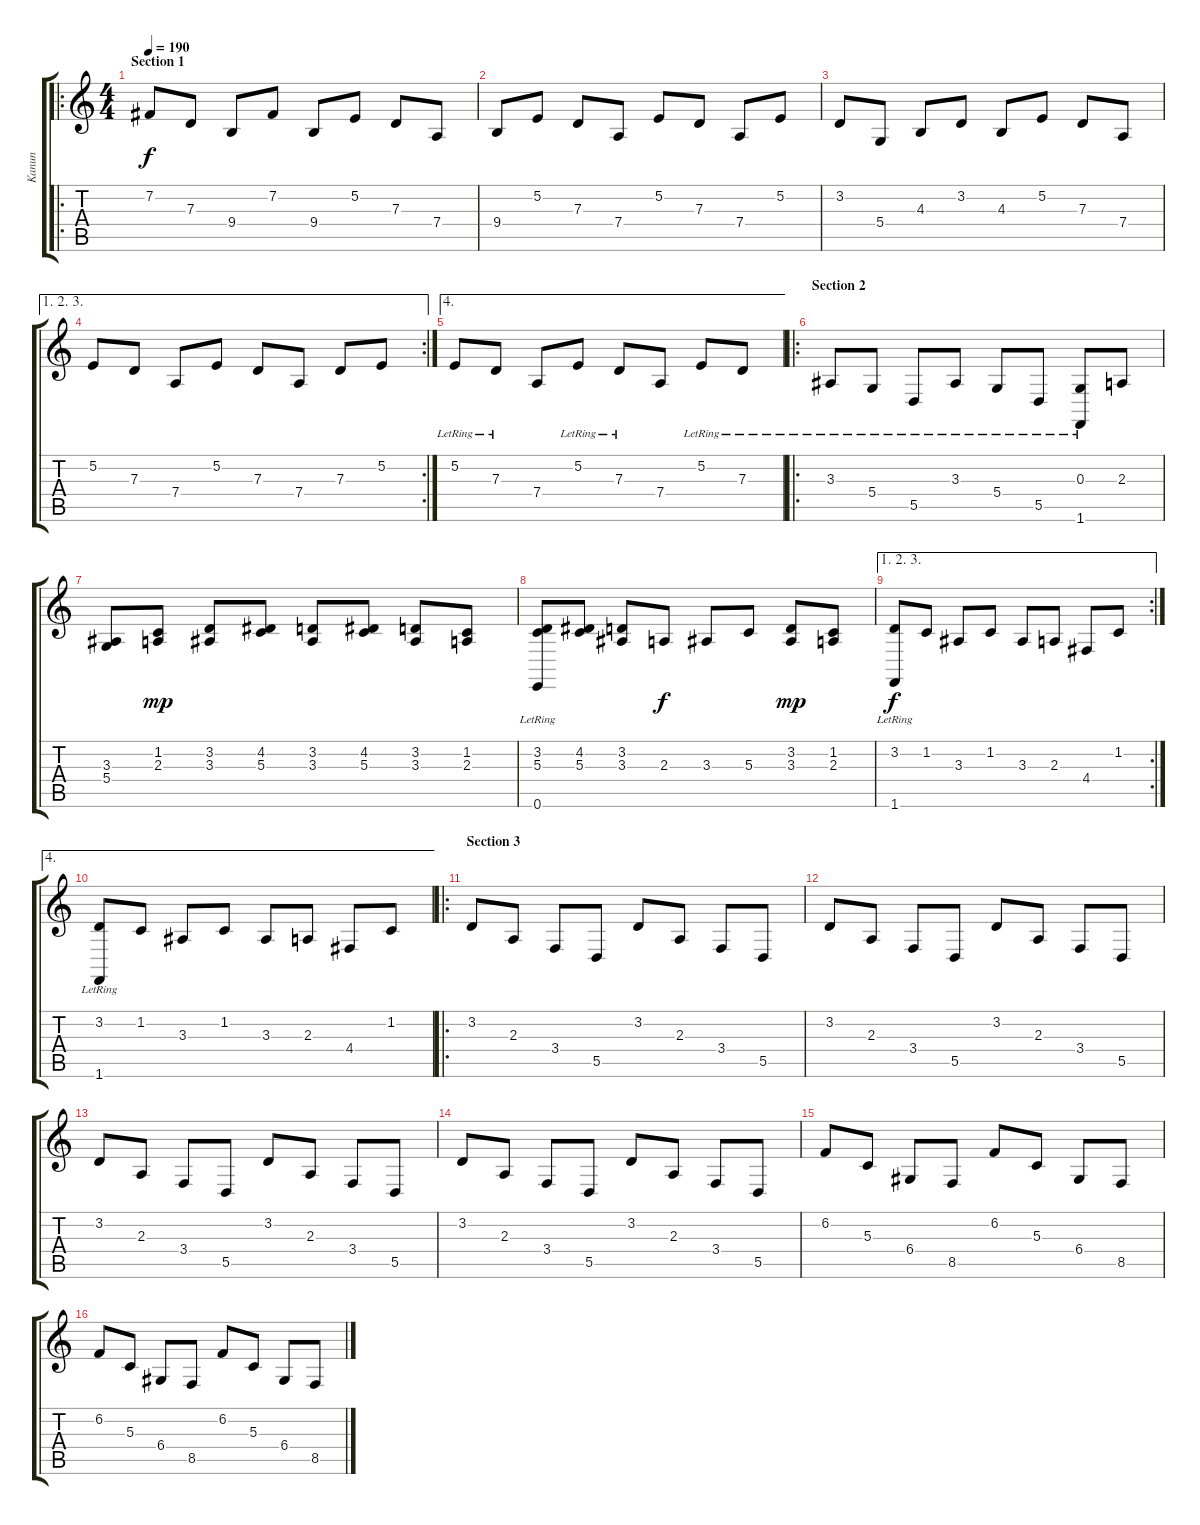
\track ("Kanun" "Kanun") {instrument orchestralharp}
\staff {score tabs}
\tuning (E4 B3 G3 D3 A2 E2) {hide}
\ro
\ts (4 4)
\section ("" "Section 1")
\tempo 190
\clef g2
\ks c
7.2.8{dy f instrument orchestralharp} 7.3.8 9.4.8 7.2.8 9.4.8 5.2.8 7.3.8 7.4.8 |
9.4.8 5.2.8 7.3.8 7.4.8 5.2.8 7.3.8 7.4.8 5.2.8 |
3.2.8 5.4.8 4.3.8 3.2.8 4.3.8 5.2.8 7.3.8 7.4.8 |
\ae (1 2 3)
\rc 2
5.2.8 7.3.8 7.4.8 5.2.8 7.3.8 7.4.8 7.3.8 5.2.8 |
\ae 4
5.2{lr}.8 7.3{lr}.8 7.4.8 5.2{lr}.8 7.3{lr}.8 7.4.8 5.2{lr}.8 7.3{lr}.8 |
\ro
\section ("" "Section 2")
3.3{lr}.8 5.4{lr}.8 5.5{lr}.8 3.3{lr}.8 5.4{lr}.8 5.5{lr}.8 (0.3 1.6{lr}).8 2.3.8 |
(3.3 5.4).8 (1.2 2.3).8{dy mp} (3.2 3.3).8 (4.2 5.3).8 (3.2 3.3).8 (4.2 5.3).8 (3.2 3.3).8 (1.2 2.3).8 |
(3.2 5.3 0.6{lr}).8 (4.2 5.3).8 (3.2 3.3).8 2.3.8{dy f} 3.3.8 5.3.8 (3.2 3.3).8{dy mp} (1.2 2.3).8 |
\ae (1 2 3)
\rc 2
(3.2 1.6{lr}).8{dy f} 1.2.8 3.3.8 1.2.8 3.3.8 2.3.8 4.4.8 1.2.8 |
\ae 4
(3.2 1.6{lr}).8 1.2.8 3.3.8 1.2.8 3.3.8 2.3.8 4.4.8 1.2.8 |
\ro
\section ("" "Section 3")
3.2.8 2.3.8 3.4.8 5.5.8 3.2.8 2.3.8 3.4.8 5.5.8 |
3.2.8 2.3.8 3.4.8 5.5.8 3.2.8 2.3.8 3.4.8 5.5.8 |
3.2.8 2.3.8 3.4.8 5.5.8 3.2.8 2.3.8 3.4.8 5.5.8 |
3.2.8 2.3.8 3.4.8 5.5.8 3.2.8 2.3.8 3.4.8 5.5.8 |
6.2.8 5.3.8 6.4.8 8.5.8 6.2.8 5.3.8 6.4.8 8.5.8 |
6.2.8 5.3.8 6.4.8 8.5.8 6.2.8 5.3.8 6.4.8 8.5.8
